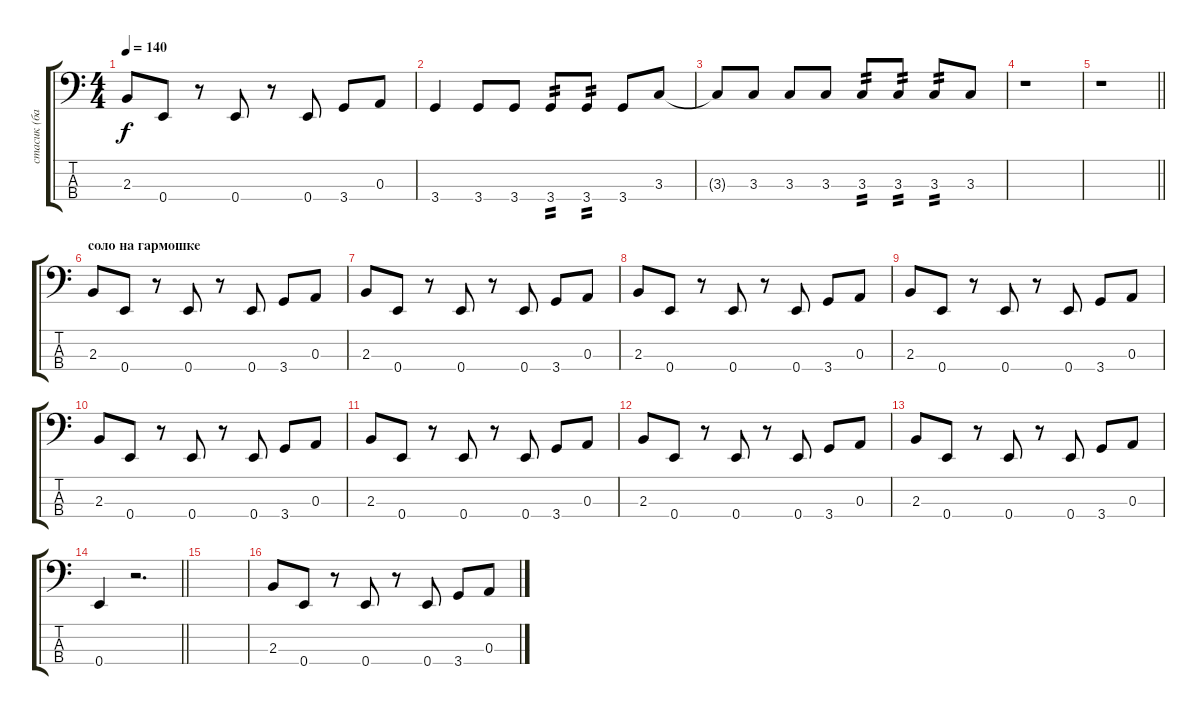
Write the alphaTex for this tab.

\track ("стасик (бас)" "стасик (ба") {instrument electricbasspick}
\staff {score tabs}
\tuning (G2 D2 A1 E1) {hide}
\ts (4 4)
\tempo 140
\clef f4
\ks c
2.3.8{dy f} 0.4.8 r.8 0.4.8 r.8 0.4.8 3.4.8 0.3.8 |
3.4.4 3.4.8 3.4.8 3.4.8{tp 2} 3.4.8{tp 2} 3.4.8 3.3.8 |
3.3{t}.8 3.3.8 3.3.8 3.3.8 3.3.8{tp 2} 3.3.8{tp 2} 3.3.8{tp 2} 3.3.8 |
r.1 |
\barLineRight lightlight
r.1 |
\section ("" "соло на гармошке")
2.3.8 0.4.8 r.8 0.4.8 r.8 0.4.8 3.4.8 0.3.8 |
2.3.8 0.4.8 r.8 0.4.8 r.8 0.4.8 3.4.8 0.3.8 |
2.3.8 0.4.8 r.8 0.4.8 r.8 0.4.8 3.4.8 0.3.8 |
2.3.8 0.4.8 r.8 0.4.8 r.8 0.4.8 3.4.8 0.3.8 |
2.3.8 0.4.8 r.8 0.4.8 r.8 0.4.8 3.4.8 0.3.8 |
2.3.8 0.4.8 r.8 0.4.8 r.8 0.4.8 3.4.8 0.3.8 |
2.3.8 0.4.8 r.8 0.4.8 r.8 0.4.8 3.4.8 0.3.8 |
2.3.8 0.4.8 r.8 0.4.8 r.8 0.4.8 3.4.8 0.3.8 |
\barLineRight lightlight
0.4.4 r.2{d} |
|
2.3.8 0.4.8 r.8 0.4.8 r.8 0.4.8 3.4.8 0.3.8
